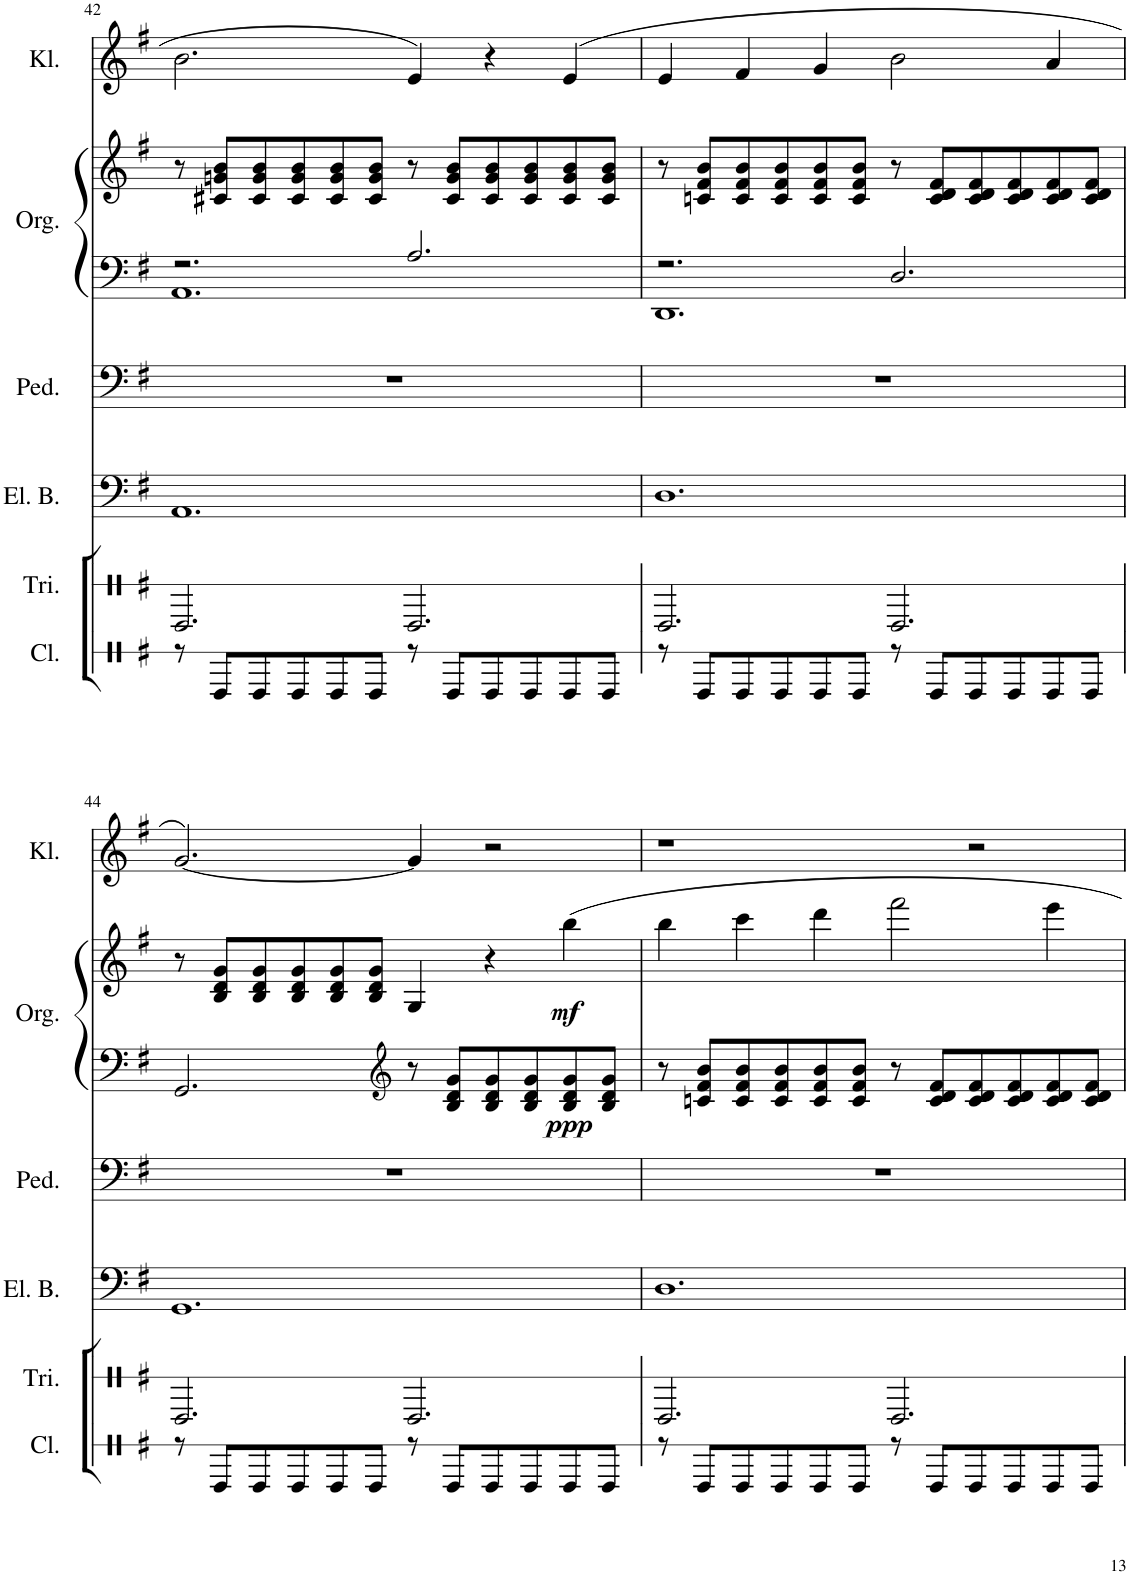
**kern	**kern	**kern	**kern	**kern	**kern	**dynam	**kern
*part6	*part5	*part4	*part3	*part2	*part2	*part2	*part1
*staff7	*staff6	*staff5	*staff4	*staff3	*staff2	*staff2/3	*staff1
*I"Claves	*I"Triangel	*I"Electric Bass	*I"Org. Pedal	*I"Orgel	*	*	*I"Klarinette
*I'Cl.	*I'Tri.	*I'El. B.	*I'Ped.	*I'Org.	*	*	*I'Kl.
!!LO:PB:g=z
*clefX	*clefX	*clefF4	*clefF4	*clefF4	*clefG2	*	*clefG2
*Trd1c2	*	*	*	*	*	*	*Trd1c2
*k[f#]	*k[f#]	*k[f#]	*k[f#]	*k[f#]	*k[f#]	*	*k[f#]
*	*	*G:	*G:	*G:	*G:	*	*G:
*M6/4	*M6/4	*M6/4	*M6/4	*M6/4	*M6/4	*	*M6/4
=42	=42	=42	=42	=42	=42	=42	=42
*	*	*	*	*^	*	*	*
8r	2.e/	1.AA	1.r	2.r	1.AA	8r	.	2.b\
8e/L	.	.	.	.	.	8c#X/ 8gn/ 8b/L	.	.
8e/	.	.	.	.	.	8c#/ 8g/ 8b/	.	.
8e/	.	.	.	.	.	8c#/ 8g/ 8b/	.	.
8e/	.	.	.	.	.	8c#/ 8g/ 8b/	.	.
8e/J	.	.	.	.	.	8c#/ 8g/ 8b/J	.	.
8r	2.e/	.	.	2.A/	.	8r	.	4e/
8e/L	.	.	.	.	.	8c#/ 8g/ 8b/L	.	.
8e/	.	.	.	.	.	8c#/ 8g/ 8b/	.	4r
8e/	.	.	.	.	.	8c#/ 8g/ 8b/	.	.
8e/	.	.	.	.	.	8c#/ 8g/ 8b/	.	(4e/
8e/J	.	.	.	.	.	8c#/ 8g/ 8b/J	.	.
=43	=43	=43	=43	=43	=43	=43	=43	=43
8r	2.e/	1.D	1.r	2.r	1.DD	8r	.	4e/
8e/L	.	.	.	.	.	8cn/ 8f#/ 8b/L	.	.
8e/	.	.	.	.	.	8c/ 8f#/ 8b/	.	4f#/
8e/	.	.	.	.	.	8c/ 8f#/ 8b/	.	.
8e/	.	.	.	.	.	8c/ 8f#/ 8b/	.	4g/
8e/J	.	.	.	.	.	8c/ 8f#/ 8b/J	.	.
8r	2.e/	.	.	2.D/	.	8r	.	2b\
8e/L	.	.	.	.	.	8c/ 8d/ 8f#/L	.	.
8e/	.	.	.	.	.	8c/ 8d/ 8f#/	.	.
8e/	.	.	.	.	.	8c/ 8d/ 8f#/	.	.
8e/	.	.	.	.	.	8c/ 8d/ 8f#/	.	4a/
8e/J	.	.	.	.	.	8c/ 8d/ 8f#/J	.	.
*	*	*	*	*v	*v	*	*	*
!!LO:LB:g=z
=44	=44	=44	=44	=44	=44	=44	=44
8r	2.e/	1.GG	1.r	2.GG/	8r	.	[2.g/)
8e/L	.	.	.	.	8B/ 8d/ 8g/L	.	.
8e/	.	.	.	.	8B/ 8d/ 8g/	.	.
8e/	.	.	.	.	8B/ 8d/ 8g/	.	.
8e/	.	.	.	.	8B/ 8d/ 8g/	.	.
8e/J	.	.	.	.	8B/ 8d/ 8g/J	.	.
*	*	*	*	*clefG2	*	*	*
8r	2.e/	.	.	8r	4G/	.	4g/]
8e/L	.	.	.	8B/ 8d/ 8g/L	.	.	.
8e/	.	.	.	8B/ 8d/ 8g/	4r	.	2r
8e/	.	.	.	8B/ 8d/ 8g/	.	.	.
!	!	!	!	!	!	!LO:DY:b=2	!
!	!	!	!	!	!	!LO:DY:n=1:b	!
8e/	.	.	.	8B/ 8d/ 8g/	4bb\	ppp mf	.
8e/J	.	.	.	8B/ 8d/ 8g/J	.	.	.
=45	=45	=45	=45	=45	=45	=45	=45
8r	2.e/	1.D	1.r	8r	4bb\	.	1r
8e/L	.	.	.	8cn/ 8f#/ 8b/L	.	.	.
8e/	.	.	.	8c/ 8f#/ 8b/	4ccc\	.	.
8e/	.	.	.	8c/ 8f#/ 8b/	.	.	.
8e/	.	.	.	8c/ 8f#/ 8b/	4ddd\	.	.
8e/J	.	.	.	8c/ 8f#/ 8b/J	.	.	.
8r	2.e/	.	.	8r	2fff#\	.	.
8e/L	.	.	.	8c/ 8d/ 8f#/L	.	.	.
8e/	.	.	.	8c/ 8d/ 8f#/	.	.	2r
8e/	.	.	.	8c/ 8d/ 8f#/	.	.	.
8e/	.	.	.	8c/ 8d/ 8f#/	4eee\	.	.
8e/J	.	.	.	8c/ 8d/ 8f#/J	.	.	.
=	=	=	=	=	=	=	=
*-	*-	*-	*-	*-	*-	*-	*-
